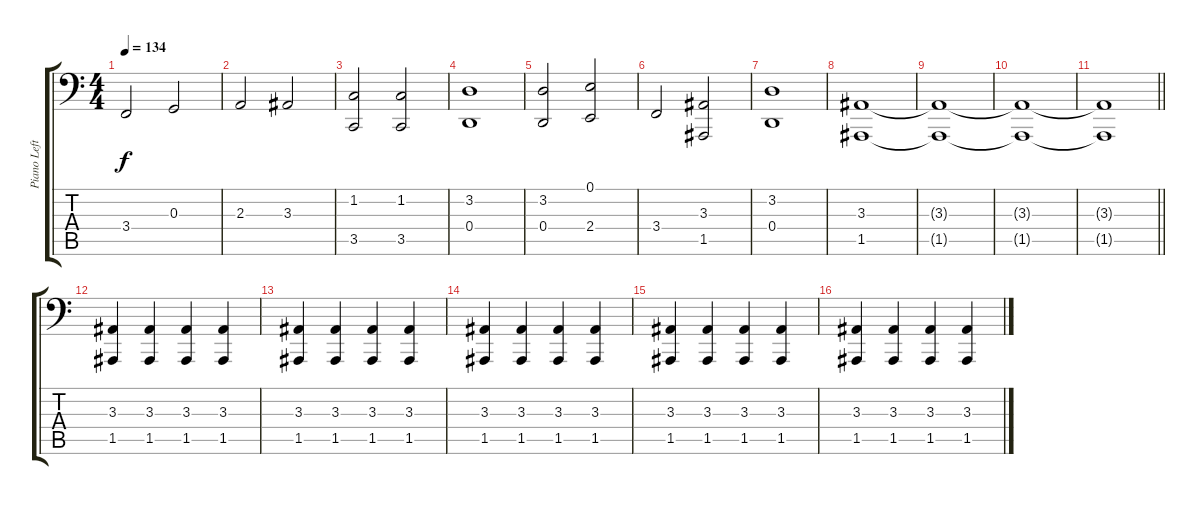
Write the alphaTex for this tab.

\track ("Piano Left" "Piano Left") {instrument acousticgrandpiano}
\staff {score tabs}
\tuning (E3 B2 G2 D2 A1 E1) {hide}
\ts (4 4)
\tempo 134
\clef f4
\ks c
3.4.2{dy f} 0.3.2 |
2.3.2 3.3.2 |
(1.2 3.5).2 (1.2 3.5).2 |
(3.2 0.4).1 |
(3.2 0.4).2 (0.1 2.4).2 |
3.4.2 (3.3 1.5).2 |
(3.2 0.4).1 |
(3.3 1.5).1 |
(3.3{t} 1.5{t}).1 |
(3.3{t} 1.5{t}).1 |
\barLineRight lightlight
(3.3{t} 1.5{t}).1 |
(3.3 1.5).4 (3.3 1.5).4 (3.3 1.5).4 (3.3 1.5).4 |
(3.3 1.5).4 (3.3 1.5).4 (3.3 1.5).4 (3.3 1.5).4 |
(3.3 1.5).4 (3.3 1.5).4 (3.3 1.5).4 (3.3 1.5).4 |
(3.3 1.5).4 (3.3 1.5).4 (3.3 1.5).4 (3.3 1.5).4 |
(3.3 1.5).4 (3.3 1.5).4 (3.3 1.5).4 (3.3 1.5).4
